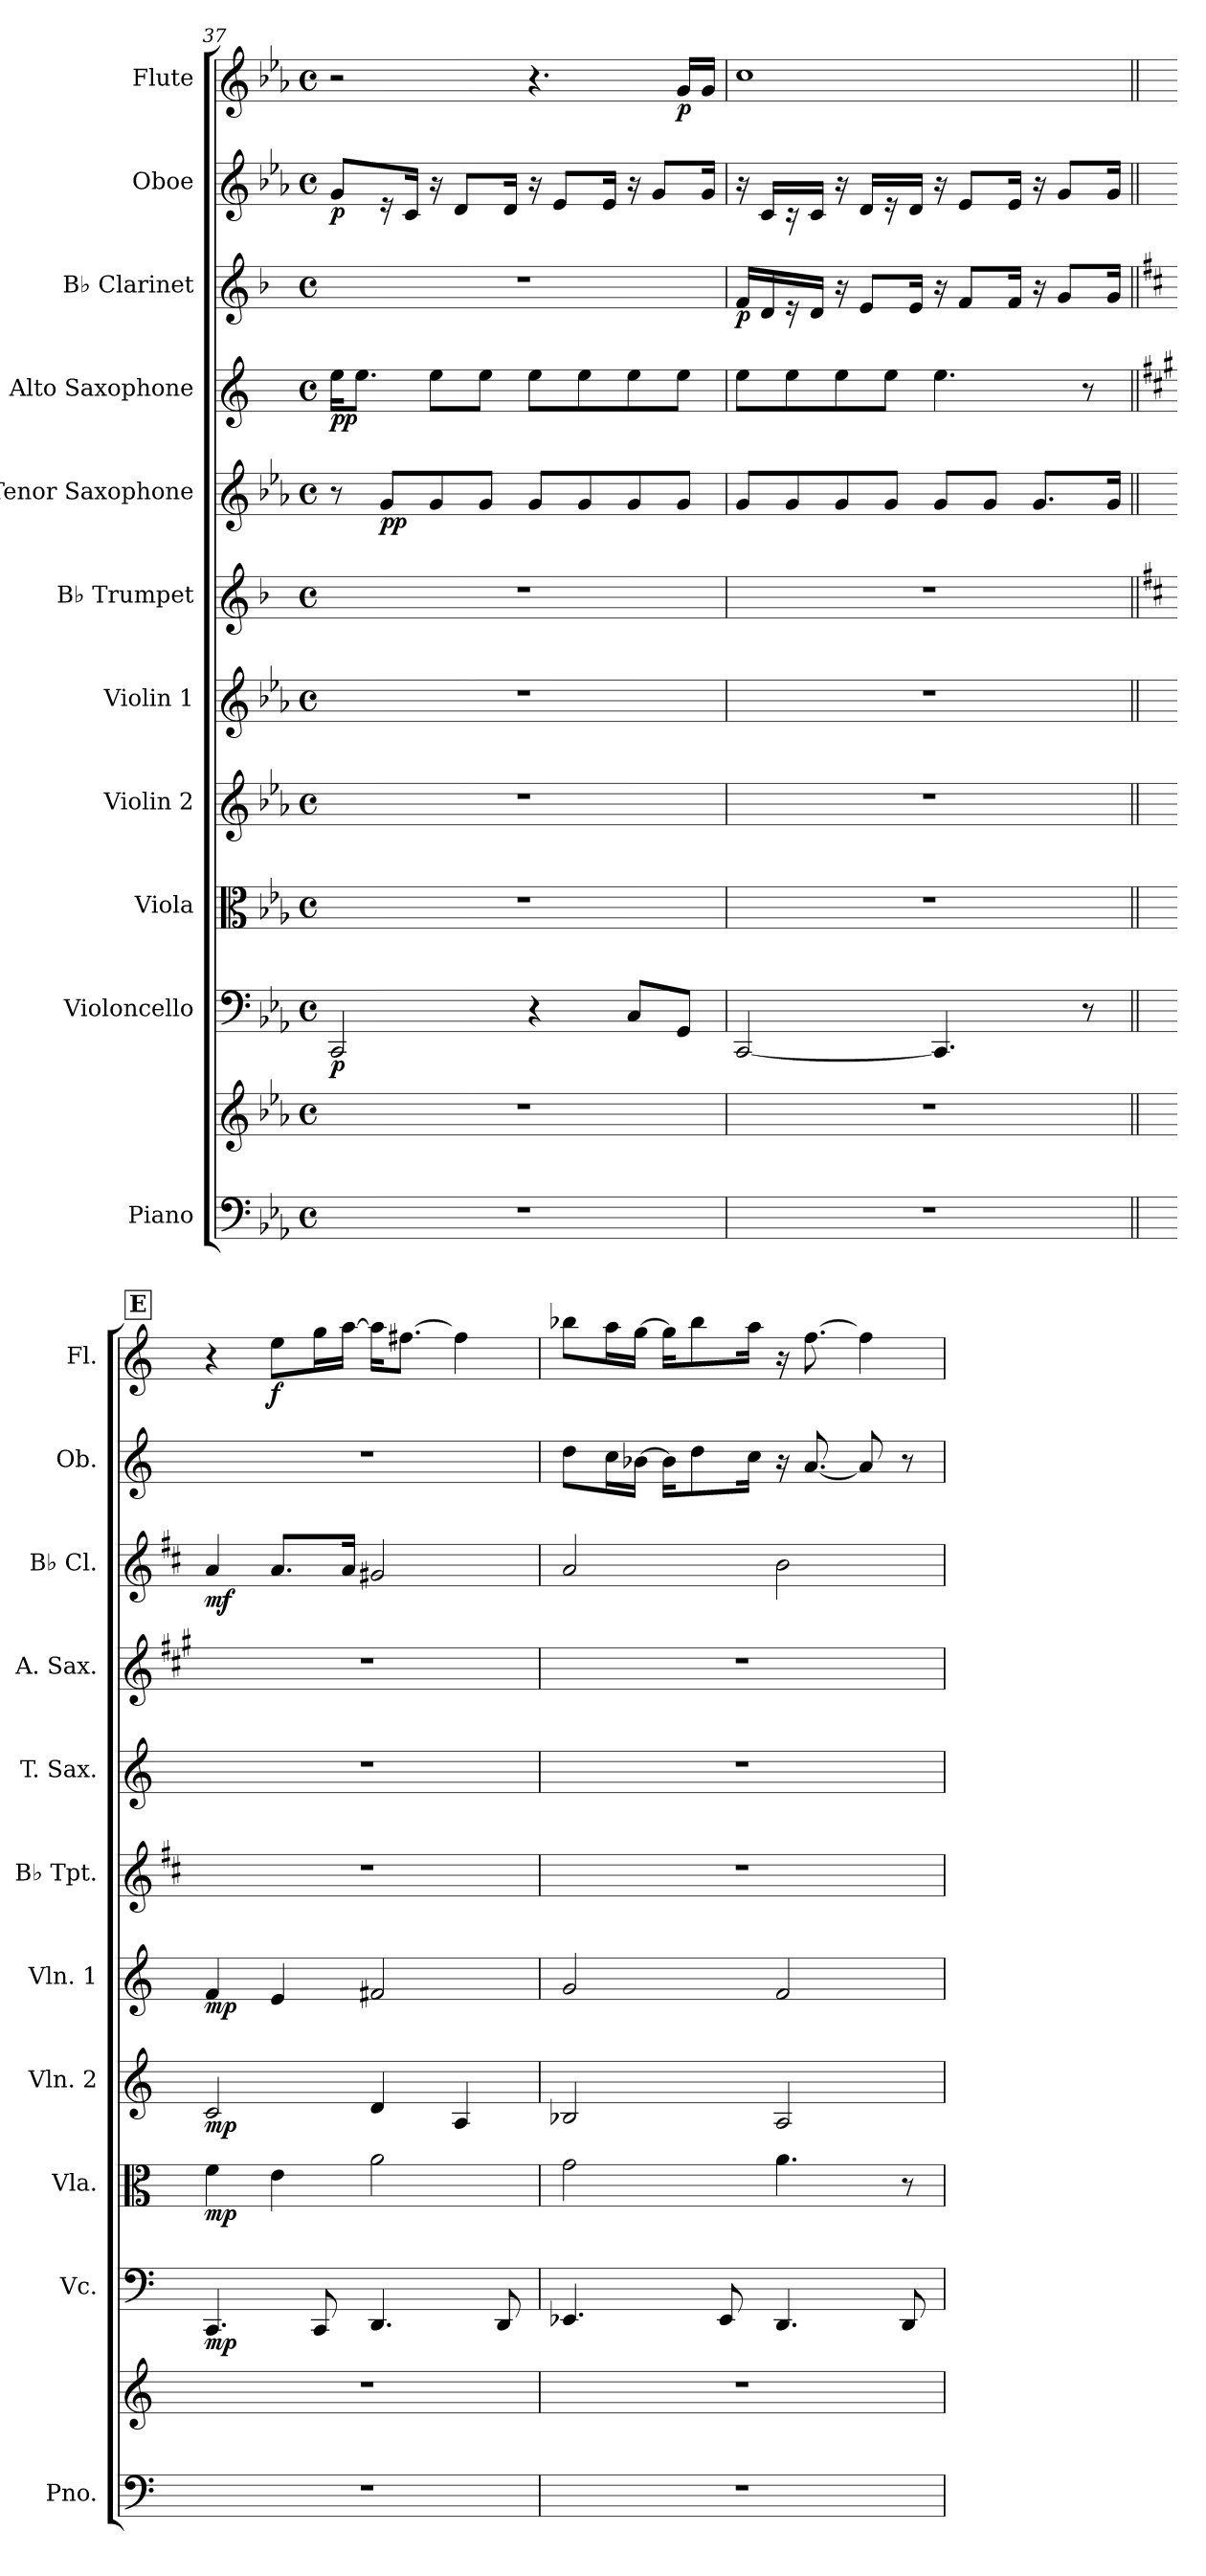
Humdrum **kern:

**kern	**kern	**kern	**dynam	**kern	**dynam	**kern	**dynam	**kern	**dynam	**kern	**kern	**dynam	**kern	**dynam	**kern	**dynam	**kern	**dynam	**kern	**dynam
*part11	*part11	*part10	*part10	*part9	*part9	*part8	*part8	*part7	*part7	*part6	*part5	*part5	*part4	*part4	*part3	*part3	*part2	*part2	*part1	*part1
*staff12	*staff11	*staff10	*staff10	*staff9	*staff9	*staff8	*staff8	*staff7	*staff7	*staff6	*staff5	*staff5	*staff4	*staff4	*staff3	*staff3	*staff2	*staff2	*staff1	*staff1
*I"Piano	*	*I"Violoncello	*	*I"Viola	*	*I"Violin 2	*	*I"Violin 1	*	*I"B♭ Trumpet	*I"Tenor Saxophone	*	*I"Alto Saxophone	*	*I"B♭ Clarinet	*	*I"Oboe	*	*I"Flute	*
*I'Pno.	*	*I'Vc.	*	*I'Vla.	*	*I'Vln. 2	*	*I'Vln. 1	*	*I'B♭ Tpt.	*I'T. Sax.	*	*I'A. Sax.	*	*I'B♭ Cl.	*	*I'Ob.	*	*I'Fl.	*
*clefF4	*clefG2	*clefF4	*	*clefC3	*	*clefG2	*	*clefG2	*	*clefG2	*clefG2	*	*clefG2	*	*clefG2	*	*clefG2	*	*clefG2	*
*	*	*	*	*	*	*	*	*	*	*ITrd1c2	*ITrd8c14	*	*ITrd5c9	*	*ITrd1c2	*	*	*	*	*
*k[b-e-a-]	*k[b-e-a-]	*k[b-e-a-]	*	*k[b-e-a-]	*	*k[b-e-a-]	*	*k[b-e-a-]	*	*k[b-e-a-]	*k[b-e-a-]	*	*k[b-e-a-]	*	*k[b-e-a-]	*	*k[b-e-a-]	*	*k[b-e-a-]	*
*M4/4	*M4/4	*M4/4	*	*M4/4	*	*M4/4	*	*M4/4	*	*M4/4	*M4/4	*	*M4/4	*	*M4/4	*	*M4/4	*	*M4/4	*
*met(c)	*met(c)	*met(c)	*	*met(c)	*	*met(c)	*	*met(c)	*	*met(c)	*met(c)	*	*met(c)	*	*met(c)	*	*met(c)	*	*met(c)	*
=37	=37	=37	=37	=37	=37	=37	=37	=37	=37	=37	=37	=37	=37	=37	=37	=37	=37	=37	=37	=37
!	!	!	!LO:DY:b	!	!	!	!	!	!	!	!	!	!	!LO:DY:b	!	!	!	!LO:DY:b	!	!
1r	1r	2CC/	p	1r	.	1r	.	1r	.	1r	8r	.	16g\KL	pp	1r	.	8g/L	p	2r	.
.	.	.	.	.	.	.	.	.	.	.	.	.	8.g\J	.	.	.	.	.	.	.
!	!	!	!	!	!	!	!	!	!	!	!	!LO:DY:b	!	!	!	!	!	!	!	!
.	.	.	.	.	.	.	.	.	.	.	8G/L	pp	.	.	.	.	16r	.	.	.
.	.	.	.	.	.	.	.	.	.	.	.	.	.	.	.	.	16c/Jk	.	.	.
.	.	.	.	.	.	.	.	.	.	.	8G/	.	8g\L	.	.	.	16r	.	.	.
.	.	.	.	.	.	.	.	.	.	.	.	.	.	.	.	.	8d/L	.	.	.
.	.	.	.	.	.	.	.	.	.	.	8G/J	.	8g\J	.	.	.	.	.	.	.
.	.	.	.	.	.	.	.	.	.	.	.	.	.	.	.	.	16d/Jk	.	.	.
.	.	4r	.	.	.	.	.	.	.	.	8G/L	.	8g\L	.	.	.	16r	.	4.r	.
.	.	.	.	.	.	.	.	.	.	.	.	.	.	.	.	.	8e-/L	.	.	.
.	.	.	.	.	.	.	.	.	.	.	8G/	.	8g\	.	.	.	.	.	.	.
.	.	.	.	.	.	.	.	.	.	.	.	.	.	.	.	.	16e-/Jk	.	.	.
.	.	8C/L	.	.	.	.	.	.	.	.	8G/	.	8g\	.	.	.	16r	.	.	.
.	.	.	.	.	.	.	.	.	.	.	.	.	.	.	.	.	8g/L	.	.	.
!	!	!	!	!	!	!	!	!	!	!	!	!	!	!	!	!	!	!	!	!LO:DY:b
.	.	8GG/J	.	.	.	.	.	.	.	.	8G/J	.	8g\J	.	.	.	.	.	16g/LL	p
.	.	.	.	.	.	.	.	.	.	.	.	.	.	.	.	.	16g/Jk	.	16g/JJ	.
!!LO:PB:g=z
=38	=38	=38	=38	=38	=38	=38	=38	=38	=38	=38	=38	=38	=38	=38	=38	=38	=38	=38	=38	=38
!	!	!	!	!	!	!	!	!	!	!	!	!	!	!	!	!LO:DY:b	!	!	!	!
1r	1r	[2CC/	.	1r	.	1r	.	1r	.	1r	8G/L	.	8g\L	.	16e-/LL	p	16r	.	1cc	.
.	.	.	.	.	.	.	.	.	.	.	.	.	.	.	16c/	.	16c/LL	.	.	.
.	.	.	.	.	.	.	.	.	.	.	8G/	.	8g\	.	16r	.	16r	.	.	.
.	.	.	.	.	.	.	.	.	.	.	.	.	.	.	16c/JJ	.	16c/JJ	.	.	.
.	.	.	.	.	.	.	.	.	.	.	8G/	.	8g\	.	16r	.	16r	.	.	.
.	.	.	.	.	.	.	.	.	.	.	.	.	.	.	8d/L	.	16d/LL	.	.	.
.	.	.	.	.	.	.	.	.	.	.	8G/J	.	8g\J	.	.	.	16r	.	.	.
.	.	.	.	.	.	.	.	.	.	.	.	.	.	.	16d/Jk	.	16d/JJ	.	.	.
.	.	4.CC/]	.	.	.	.	.	.	.	.	8G/L	.	4.g\	.	16r	.	16r	.	.	.
.	.	.	.	.	.	.	.	.	.	.	.	.	.	.	8e-/L	.	8e-/L	.	.	.
.	.	.	.	.	.	.	.	.	.	.	8G/J	.	.	.	.	.	.	.	.	.
.	.	.	.	.	.	.	.	.	.	.	.	.	.	.	16e-/Jk	.	16e-/Jk	.	.	.
.	.	.	.	.	.	.	.	.	.	.	8.G/L	.	.	.	16r	.	16r	.	.	.
.	.	.	.	.	.	.	.	.	.	.	.	.	.	.	8f/L	.	8g/L	.	.	.
.	.	8r	.	.	.	.	.	.	.	.	.	.	8r	.	.	.	.	.	.	.
.	.	.	.	.	.	.	.	.	.	.	16G/Jk	.	.	.	16f/Jk	.	16g/Jk	.	.	.
!!LO:REH:place=s1:a:B:fs=14:t=E
=39||	=39||	=39||	=39||	=39||	=39||	=39||	=39||	=39||	=39||	=39||	=39||	=39||	=39||	=39||	=39||	=39||	=39||	=39||	=39||	=39||
*k[]	*k[]	*k[]	*	*k[]	*	*k[]	*	*k[]	*	*k[]	*k[]	*	*k[]	*	*k[]	*	*k[]	*	*k[]	*
!	!	!	!LO:DY:b	!	!LO:DY:b	!	!LO:DY:b	!	!LO:DY:b	!	!	!	!	!	!	!LO:DY:b	!	!	!	!
1r	1r	4.CC/	mp	4f\	mp	2c/	mp	4f/	mp	1r	1r	.	1r	.	4g/	mf	1r	.	4r	.
!	!	!	!	!	!	!	!	!	!	!	!	!	!	!	!	!	!	!	!	!LO:DY:b
.	.	.	.	4e\	.	.	.	4e/	.	.	.	.	.	.	8.g/L	.	.	.	8ee\L	f
.	.	8CC/	.	.	.	.	.	.	.	.	.	.	.	.	.	.	.	.	16gg\L	.
.	.	.	.	.	.	.	.	.	.	.	.	.	.	.	16g/Jk	.	.	.	[16aa\JJ	.
.	.	4.DD/	.	2a\	.	4d/	.	2f#X/	.	.	.	.	.	.	2f#X/	.	.	.	16aa\KL]	.
.	.	.	.	.	.	.	.	.	.	.	.	.	.	.	.	.	.	.	[8.ff#X\J	.
.	.	.	.	.	.	4A/	.	.	.	.	.	.	.	.	.	.	.	.	4ff#\]	.
.	.	8DD/	.	.	.	.	.	.	.	.	.	.	.	.	.	.	.	.	.	.
=40	=40	=40	=40	=40	=40	=40	=40	=40	=40	=40	=40	=40	=40	=40	=40	=40	=40	=40	=40	=40
1r	1r	4.EE-X/	.	2g\	.	2B-X/	.	2g/	.	1r	1r	.	1r	.	2g/	.	8dd\L	.	8bb-X\L	.
.	.	.	.	.	.	.	.	.	.	.	.	.	.	.	.	.	16cc\L	.	16aa\L	.
.	.	.	.	.	.	.	.	.	.	.	.	.	.	.	.	.	[16b-X\JJ	.	[16gg\JJ	.
.	.	.	.	.	.	.	.	.	.	.	.	.	.	.	.	.	16b-\KL]	.	16gg\KL]	.
.	.	.	.	.	.	.	.	.	.	.	.	.	.	.	.	.	8dd\	.	8bb-\	.
.	.	8EE-/	.	.	.	.	.	.	.	.	.	.	.	.	.	.	.	.	.	.
.	.	.	.	.	.	.	.	.	.	.	.	.	.	.	.	.	16cc\Jk	.	16aa\Jk	.
.	.	4.DD/	.	4.a\	.	2A/	.	2f/	.	.	.	.	.	.	2a\	.	16r	.	16r	.
.	.	.	.	.	.	.	.	.	.	.	.	.	.	.	.	.	[8.a/	.	[8.ff\	.
.	.	.	.	.	.	.	.	.	.	.	.	.	.	.	.	.	8a/]	.	4ff\]	.
.	.	8DD/	.	8r	.	.	.	.	.	.	.	.	.	.	.	.	8r	.	.	.
=	=	=	=	=	=	=	=	=	=	=	=	=	=	=	=	=	=	=	=	=
*-	*-	*-	*-	*-	*-	*-	*-	*-	*-	*-	*-	*-	*-	*-	*-	*-	*-	*-	*-	*-
